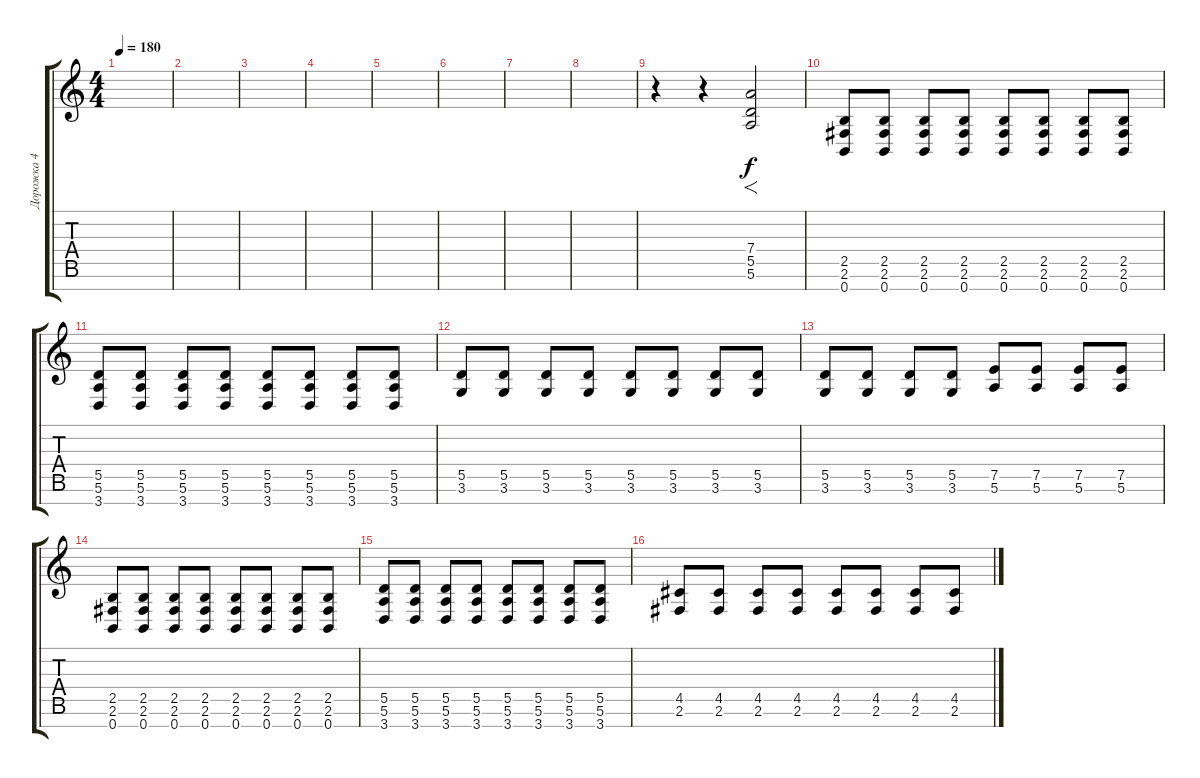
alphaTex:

\track ("Дорожка 4" "Дорожка 4") {instrument distortionguitar}
\staff {score tabs}
\tuning (E4 B3 G3 D3 A2 E2 B1) {hide}
\ts (4 4)
\tempo 180
\clef g2
\ks c
|
|
|
|
|
|
|
|
r.4 r.4 (7.4 5.5 5.6).2{f} |
(2.5 2.6 0.7).8 (2.5 2.6 0.7).8 (2.5 2.6 0.7).8 (2.5 2.6 0.7).8 (2.5 2.6 0.7).8 (2.5 2.6 0.7).8 (2.5 2.6 0.7).8 (2.5 2.6 0.7).8 |
(5.5 5.6 3.7).8 (5.5 5.6 3.7).8 (5.5 5.6 3.7).8 (5.5 5.6 3.7).8 (5.5 5.6 3.7).8 (5.5 5.6 3.7).8 (5.5 5.6 3.7).8 (5.5 5.6 3.7).8 |
(5.5 3.6).8 (5.5 3.6).8 (5.5 3.6).8 (5.5 3.6).8 (5.5 3.6).8 (5.5 3.6).8 (5.5 3.6).8 (5.5 3.6).8 |
(5.5 3.6).8 (5.5 3.6).8 (5.5 3.6).8 (5.5 3.6).8 (7.5 5.6).8 (7.5 5.6).8 (7.5 5.6).8 (7.5 5.6).8 |
(2.5 2.6 0.7).8 (2.5 2.6 0.7).8 (2.5 2.6 0.7).8 (2.5 2.6 0.7).8 (2.5 2.6 0.7).8 (2.5 2.6 0.7).8 (2.5 2.6 0.7).8 (2.5 2.6 0.7).8 |
(5.5 5.6 3.7).8 (5.5 5.6 3.7).8 (5.5 5.6 3.7).8 (5.5 5.6 3.7).8 (5.5 5.6 3.7).8 (5.5 5.6 3.7).8 (5.5 5.6 3.7).8 (5.5 5.6 3.7).8 |
(4.5 2.6).8 (4.5 2.6).8 (4.5 2.6).8 (4.5 2.6).8 (4.5 2.6).8 (4.5 2.6).8 (4.5 2.6).8 (4.5 2.6).8
